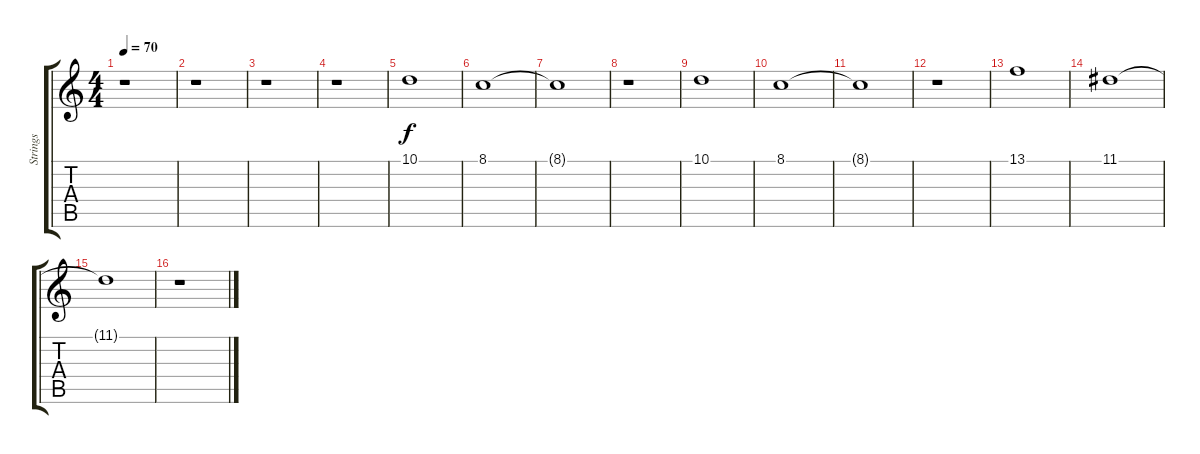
\track ("Strings" "Strings") {instrument stringensemble1}
\staff {score tabs}
\tuning (E4 B3 G3 D3 A2 E2) {hide}
\ts (4 4)
\tempo 70
\clef g2
\ks c
r.1{dy f} |
r.1 |
r.1 |
r.1 |
10.1.1 |
8.1.1 |
8.1{t}.1 |
r.1 |
10.1.1 |
8.1.1 |
8.1{t}.1 |
r.1 |
13.1.1 |
11.1.1 |
11.1{t}.1 |
r.1
